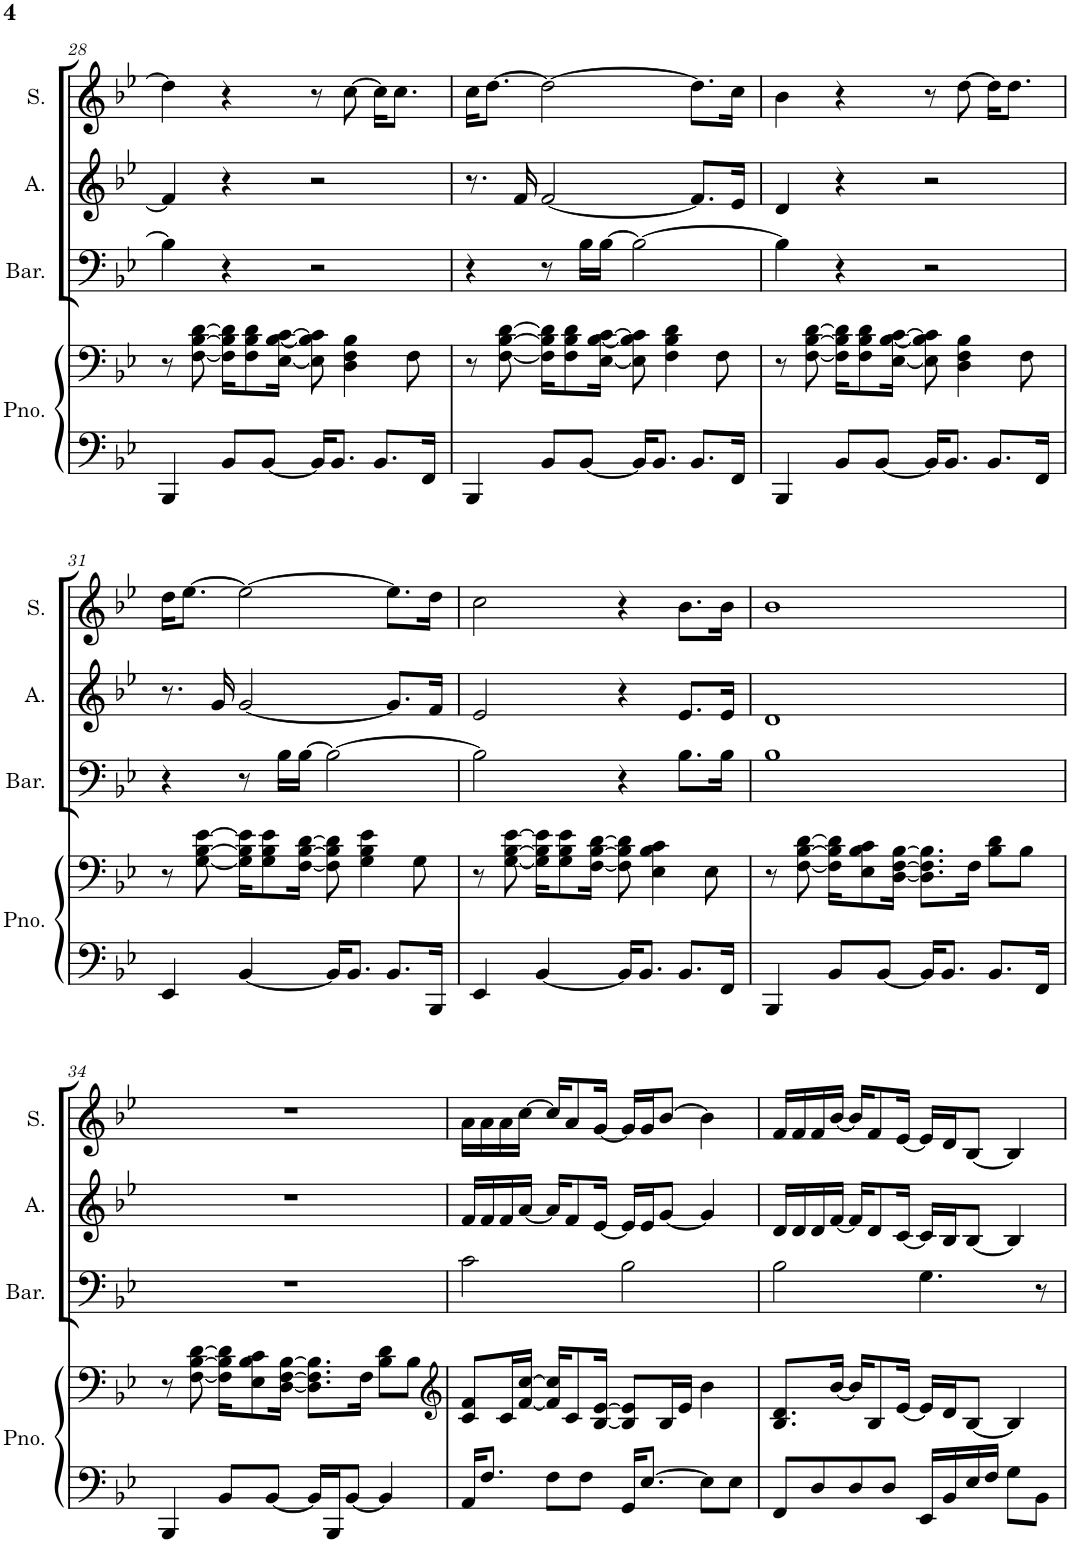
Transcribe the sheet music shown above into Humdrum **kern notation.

**kern	**kern	**kern	**kern	**kern
*part4	*part4	*part3	*part2	*part1
*staff5	*staff4	*staff3	*staff2	*staff1
*I"Piano	*	*I"Baritone	*I"Alto	*I"Soprano
*I'Pno.	*	*I'Bar.	*I'A.	*I'S.
!!LO:PB:g=z
*clefF4	*clefF4	*clefF4	*clefG2	*clefG2
*k[b-e-]	*k[b-e-]	*k[b-e-]	*k[b-e-]	*k[b-e-]
*M4/4	*M4/4	*M4/4	*M4/4	*M4/4
=28	=28	=28	=28	=28
4BBB-/	8r	4B-\]	4f/]	4dd\]
.	[8F\ [8B-\ [8d\	.	.	.
8BB-/L	16F\] 16B-\] 16d\]KL	4r	4r	4r
.	8F\ 8B-\ 8d\	.	.	.
[8BB-/J	.	.	.	.
.	[16E-\ [16B-\ [16c\Jk	.	.	.
16BB-/KL]	8E-\] 8B-\] 8c\]	2r	2r	8r
8.BB-/J	.	.	.	.
.	4D\ 4F\ 4B-\	.	.	[8cc\
8.BB-/L	.	.	.	16cc\KL]
.	.	.	.	8.cc\J
.	8F\	.	.	.
16FF/Jk	.	.	.	.
=29	=29	=29	=29	=29
4BBB-/	8r	4r	8.r	16cc\KL
.	.	.	.	[8.dd\J
.	[8F\ [8B-\ [8d\	.	.	.
.	.	.	16f/	.
8BB-/L	16F\] 16B-\] 16d\]KL	8r	[2f/	2dd\_
.	8F\ 8B-\ 8d\	.	.	.
[8BB-/J	.	16B-\LL	.	.
.	[16E-\ [16B-\ [16c\Jk	[16B-\JJ	.	.
16BB-/KL]	8E-\] 8B-\] 8c\]	2B-\_	.	.
8.BB-/J	.	.	.	.
.	4F\ 4B-\ 4d\	.	.	.
8.BB-/L	.	.	8.f/L]	8.dd\L]
.	8F\	.	.	.
16FF/Jk	.	.	16e-/Jk	16cc\Jk
=30	=30	=30	=30	=30
4BBB-/	8r	4B-\]	4d/	4b-\
.	[8F\ [8B-\ [8d\	.	.	.
8BB-/L	16F\] 16B-\] 16d\]KL	4r	4r	4r
.	8F\ 8B-\ 8d\	.	.	.
[8BB-/J	.	.	.	.
.	[16E-\ [16B-\ [16c\Jk	.	.	.
16BB-/KL]	8E-\] 8B-\] 8c\]	2r	2r	8r
8.BB-/J	.	.	.	.
.	4D\ 4F\ 4B-\	.	.	[8dd\
8.BB-/L	.	.	.	16dd\KL]
.	.	.	.	8.dd\J
.	8F\	.	.	.
16FF/Jk	.	.	.	.
!!LO:LB:g=z
=31	=31	=31	=31	=31
4EE-/	8r	4r	8.r	16dd\KL
.	.	.	.	[8.ee-\J
.	[8G\ [8B-\ [8e-\	.	.	.
.	.	.	16g/	.
[4BB-/	16G\] 16B-\] 16e-\]KL	8r	[2g/	2ee-\_
.	8G\ 8B-\ 8e-\	.	.	.
.	.	16B-\LL	.	.
.	[16F\ [16B-\ [16d\Jk	[16B-\JJ	.	.
16BB-/KL]	8F\] 8B-\] 8d\]	2B-\_	.	.
8.BB-/J	.	.	.	.
.	4G\ 4B-\ 4e-\	.	.	.
8.BB-/L	.	.	8.g/L]	8.ee-\L]
.	8G\	.	.	.
16BBB-/Jk	.	.	16f/Jk	16dd\Jk
=32	=32	=32	=32	=32
4EE-/	8r	2B-\]	2e-/	2cc\
.	[8G\ [8B-\ [8e-\	.	.	.
[4BB-/	16G\] 16B-\] 16e-\]KL	.	.	.
.	8G\ 8B-\ 8e-\	.	.	.
.	[16F\ [16B-\ [16d\Jk	.	.	.
16BB-/KL]	8F\] 8B-\] 8d\]	4r	4r	4r
8.BB-/J	.	.	.	.
.	4E-\ 4B-\ 4c\	.	.	.
8.BB-/L	.	8.B-\L	8.e-/L	8.b-\L
.	8E-\	.	.	.
16FF/Jk	.	16B-\Jk	16e-/Jk	16b-\Jk
=33	=33	=33	=33	=33
4BBB-/	8r	1B-	1d	1b-
.	[8F\ [8B-\ [8d\	.	.	.
8BB-/L	16F\] 16B-\] 16d\]KL	.	.	.
.	8E-\ 8B-\ 8c\	.	.	.
[8BB-/J	.	.	.	.
.	[16D\ [16F\ [16B-\Jk	.	.	.
16BB-/KL]	8.D\] 8.F\] 8.B-\]L	.	.	.
8.BB-/J	.	.	.	.
.	16F\Jk	.	.	.
8.BB-/L	8B-\ 8d\L	.	.	.
.	8B-\J	.	.	.
16FF/Jk	.	.	.	.
!!LO:LB:g=z
=34	=34	=34	=34	=34
4BBB-/	8r	1r	1r	1r
.	[8F\ [8B-\ [8d\	.	.	.
8BB-/L	16F\] 16B-\] 16d\]KL	.	.	.
.	8E-\ 8B-\ 8c\	.	.	.
[8BB-/J	.	.	.	.
.	[16D\ [16F\ [16B-\Jk	.	.	.
16BB-/LL]	8.D\] 8.F\] 8.B-\]L	.	.	.
16BBB-/J	.	.	.	.
[8BB-/J	.	.	.	.
.	16F\Jk	.	.	.
4BB-/]	8B-\ 8d\L	.	.	.
.	8B-\J	.	.	.
=35	=35	=35	=35	=35
*	*clefG2	*	*	*
16AA/KL	8c/ 8f/L	2c\	16f/LL	16a\LL
8.F/J	.	.	16f/	16a\
.	16c/L	.	16f/	16a\
.	[16f/ [16cc/JJ	.	[16a/JJ	[16cc\JJ
8F\L	16f/] 16cc/]KL	.	16a/KL]	16cc/KL]
.	8c/	.	8f/	8a/
8F\J	.	.	.	.
.	[16B-/ [16e-/Jk	.	[16e-/Jk	[16g/Jk
16GG/KL	8B-/] 8e-/]L	2B-\	16e-/LL]	16g/LL]
[8.E-/J	.	.	16e-/J	16g/J
.	16B-/L	.	[8g/J	[8b-/J
.	16e-/JJ	.	.	.
8E-\L]	4b-\	.	4g/]	4b-\]
8E-\J	.	.	.	.
=36	=36	=36	=36	=36
8FF/L	8.B-/ 8.d/L	2B-\	16d/LL	16f/LL
.	.	.	16d/	16f/
8D/	.	.	16d/	16f/
.	[16b-/Jk	.	[16f/JJ	[16b-/JJ
8D/	16b-/KL]	.	16f/KL]	16b-/KL]
.	8B-/	.	8d/	8f/
8D/J	.	.	.	.
.	[16e-/Jk	.	[16c/Jk	[16e-/Jk
16EE-/LL	16e-/LL]	4.G\	16c/LL]	16e-/LL]
16BB-/	16d/J	.	16B-/J	16d/J
16E-/	[8B-/J	.	[8B-/J	[8B-/J
16F/JJ	.	.	.	.
8G\L	4B-/]	.	4B-/]	4B-/]
8BB-\J	.	8r	.	.
=	=	=	=	=
*-	*-	*-	*-	*-
